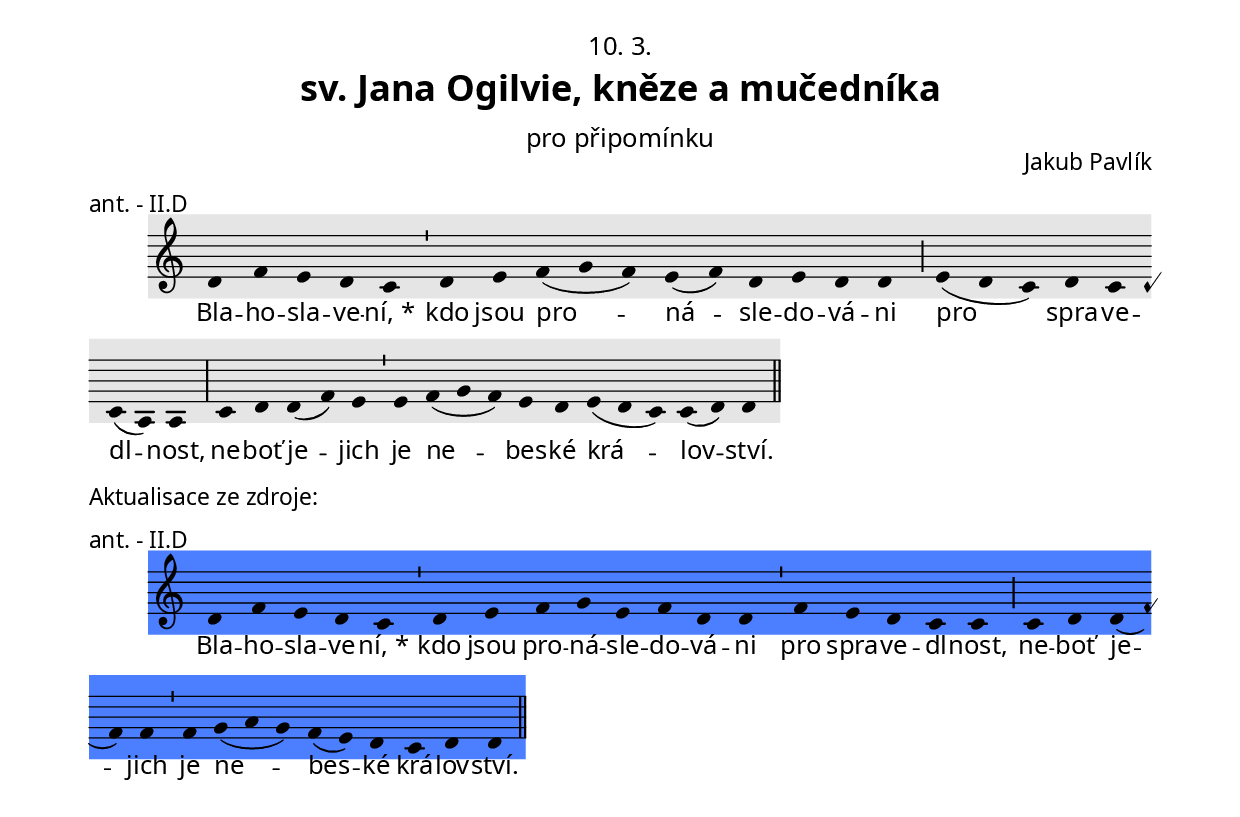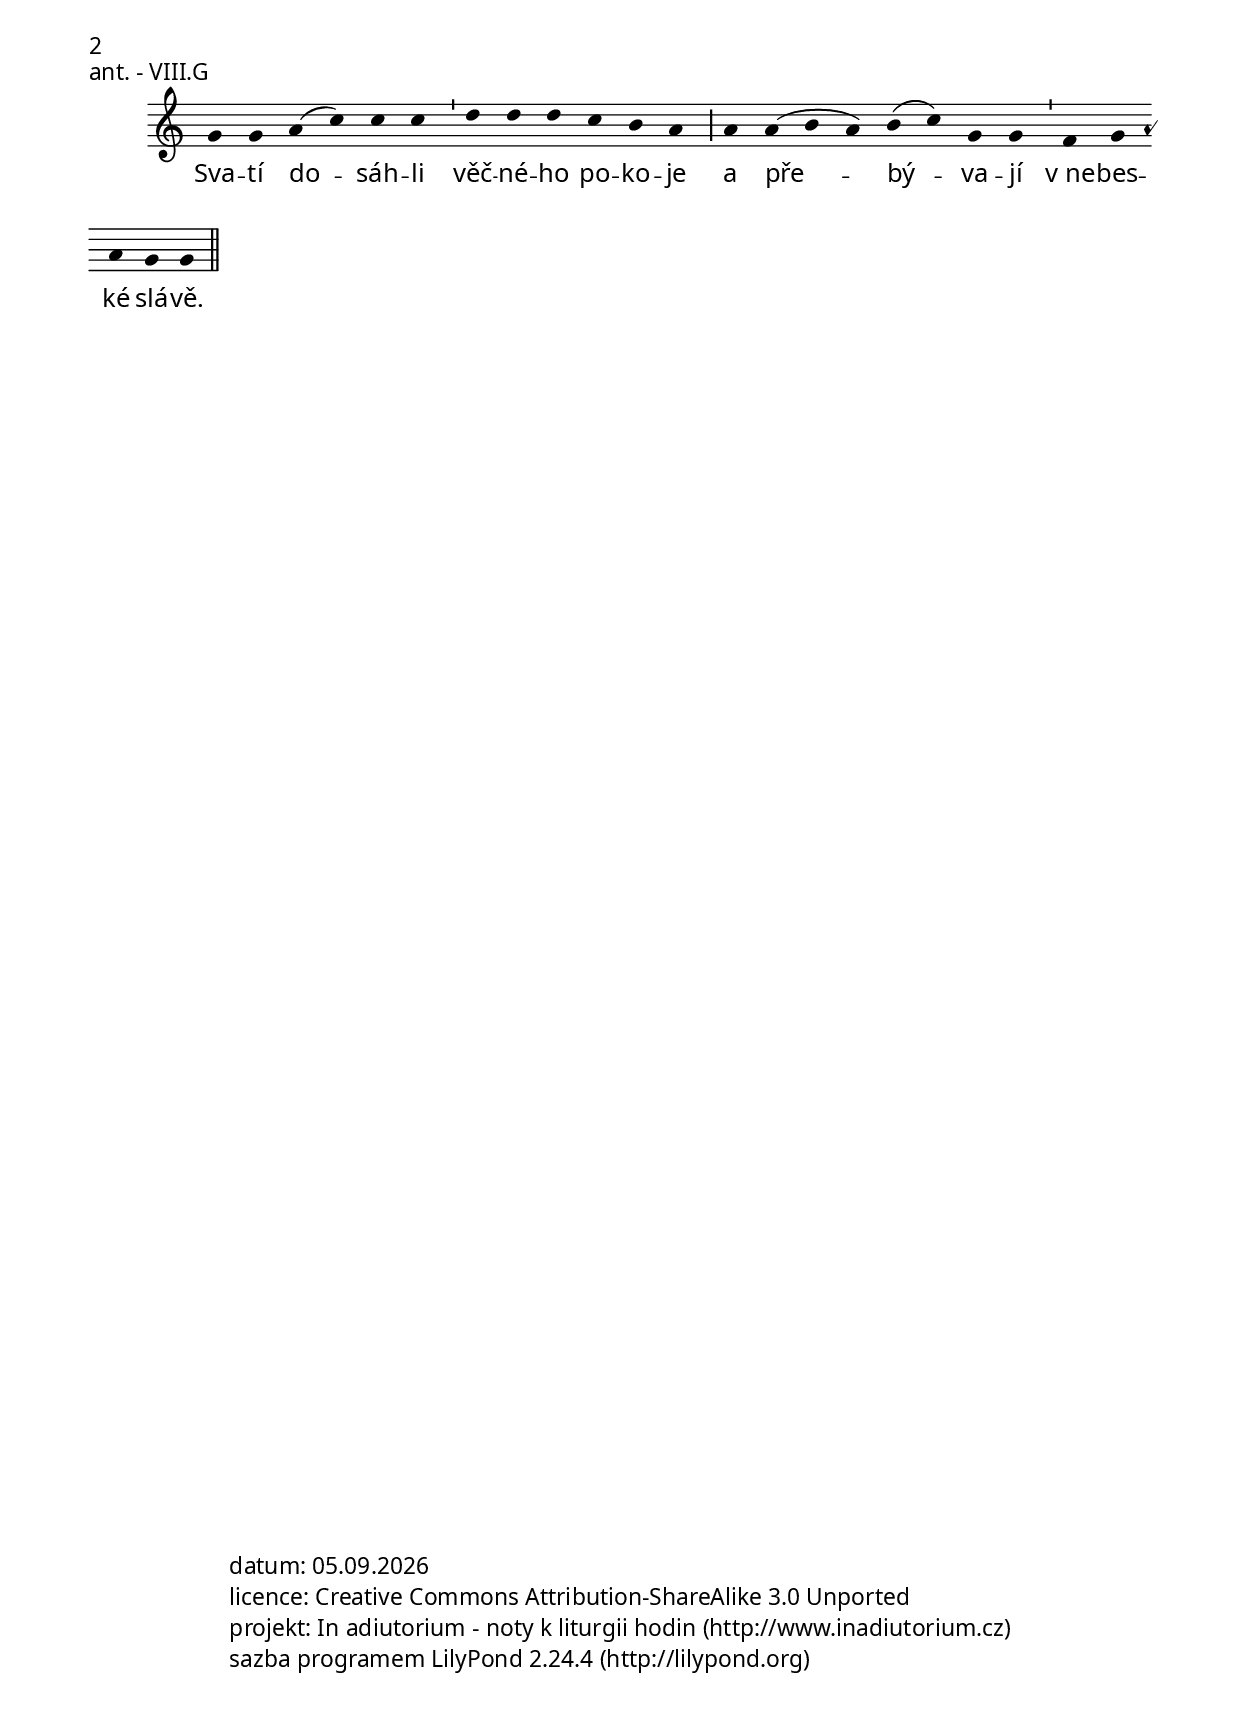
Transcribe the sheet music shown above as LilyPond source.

\version "2.19.16"

\include "../spolecne.ly"

\header {
  title = \markup\titleSvatek
            "sv. Jana Ogilvie, kněze a mučedníka"
            "pro připomínku"
            "10. 3."
  composer = "Jakub Pavlík"
}

\score {
  \relative c' {
    \zvyraznovacSedy
    \choralniRezim
    d4 f e d c \barMin d e f(  g f) e( f) d e d d \barMaior
    e( d c) d c c( a) a \barMax
    c d d( f) e \barMin e f( g f) e d e( d c) c( d) d \barFinalis
  }
  \addlyrics {
    Bla -- ho -- sla -- ve -- ní,_*
    kdo jsou pro -- ná -- sle -- do -- vá -- ni
    pro spra -- ve -- dl -- nost,
    ne -- boť je -- jich je ne -- bes -- ké krá -- lov -- ství.
  }
  \header {
    quid = "ant."
    modus = "II"
    differentia = "D"
    psalmus = ""
    fial = "commune/commune_vicemucedniku.ly#rch-aben"
    id = "aben"
    piece = \markup {\sestavTitulekBezZalmu}
  }
}

\markup\aktualisace

\score {
  \relative c' {
    \zvyraznovacModry
    \choralniRezim
    d4 f e d c \barMin d e f g e f d d \barMin
    f e d c c \barMaior
    c d d( f) f \barMin f g( a g) f( e) d c d d \barFinalis
  }
  \addlyrics {
    Bla -- ho -- sla -- ve -- ní,_*
    kdo jsou pro -- ná -- sle -- do -- vá -- ni
    pro spra -- ve -- dl -- nost,
    ne -- boť je -- jich je ne -- bes -- ké krá -- lov -- ství.
  }
  \header {
    quid = "ant."
    modus = "II"
    differentia = "D"
    psalmus = ""
    fial = "commune/commune_vicemucedniku.ly#rch-aben"
    id = "aben"
    piece = \markup {\sestavTitulekBezZalmu}
  }
}

\pageBreak

\score {
  \relative c'' {
    \choralniRezim
    g4 g a( c) c c \barMin d d d c b a \barMaior
    a a( b a) b( c) g g \barMin  f g a g g \barFinalis
  }
  \addlyrics {
    Sva -- tí do -- sáh -- li věč -- né -- ho po -- ko -- je
    a pře -- bý -- va -- jí v_ne -- bes -- ké slá -- vě.
  }
  \header {
    quid = "ant."
    modus = "VIII"
    differentia = "G"
    psalmus = ""
    fial = "commune/commune_jedenmucednik.ly#2ne-amag"
    id = "amag"
    piece = \markup {\sestavTitulekBezZalmu}
  }
}
